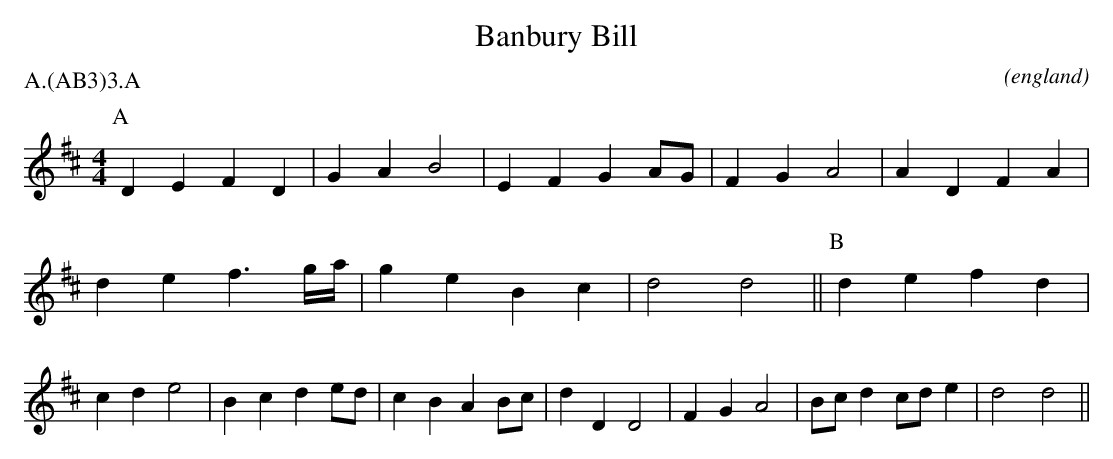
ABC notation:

X:1
T:Banbury Bill
O:england
M:4/4
C:
P:A.(AB3)3.A
K:D
P:A
D2 E2 F2 D2 | G2 A2 B4        | E2 F2 G2 AG | F2 G2 A4    |\
A2 D2 F2 A2 | d2 e2 f3 g/2a/2 | g2 e2 B2 c2 | d4    d4    ||\
P:B
d2 e2 f2 d2 | c2 d2 e4        | B2 c2 d2 ed | c2 B2 A2 Bc |\
d2 D2 D4    | F2 G2 A4        | Bc d2 cd e2 | d4    d4    ||
